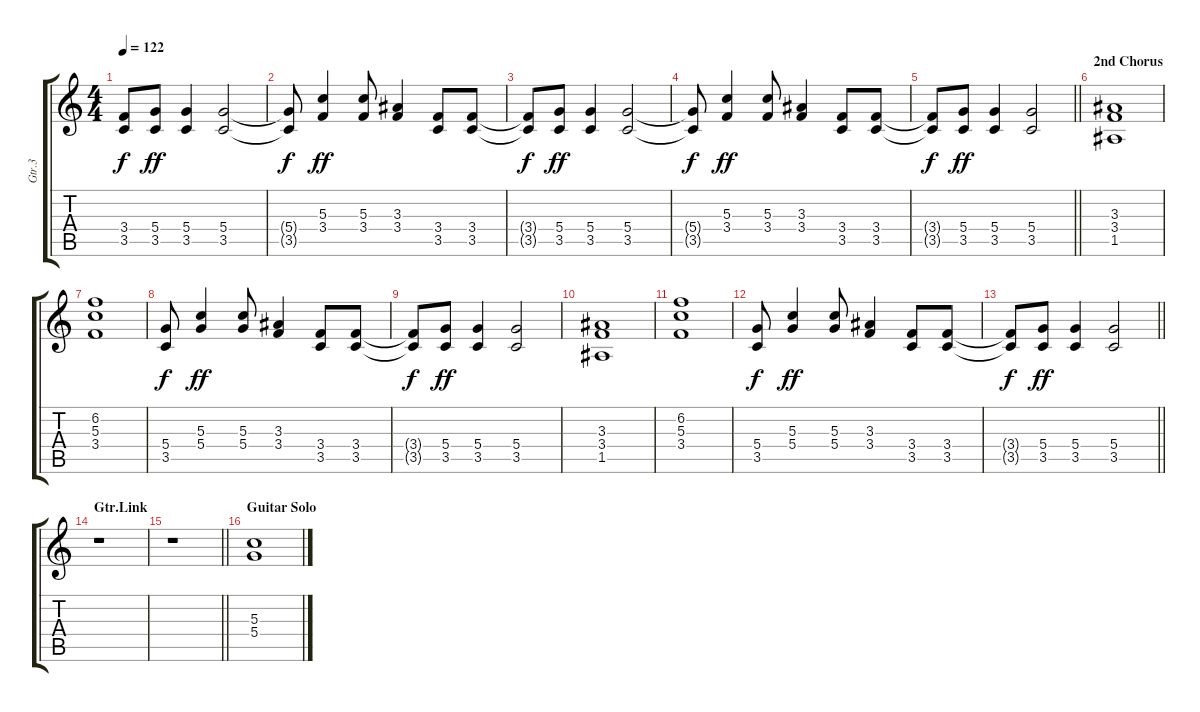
\track ("Gtr.3" "Gtr.3") {instrument distortionguitar}
\staff {score tabs}
\tuning (E4 B3 G3 D3 A2 E2) {hide}
\ts (4 4)
\tempo 122
\clef g2
\ks c
(3.4{t} 3.5{t}).8{dy f} (5.4 3.5).8{dy ff} (5.4 3.5).4 (5.4 3.5).2 |
(5.4{t} 3.5{t}).8{dy f} (5.3 3.4).4{dy ff} (5.3 3.4).8 (3.3 3.4).4 (3.4 3.5).8 (3.4 3.5).8 |
(3.4{t} 3.5{t}).8{dy f} (5.4 3.5).8{dy ff} (5.4 3.5).4 (5.4 3.5).2 |
(5.4{t} 3.5{t}).8{dy f} (5.3 3.4).4{dy ff} (5.3 3.4).8 (3.3 3.4).4 (3.4 3.5).8 (3.4 3.5).8 |
\barLineRight lightlight
(3.4{t} 3.5{t}).8{dy f} (5.4 3.5).8{dy ff} (5.4 3.5).4 (5.4 3.5).2 |
\section ("" "2nd Chorus")
(3.3 3.4 1.5).1 |
(6.2 5.3 3.4).1 |
(5.4 3.5).8{dy f} (5.3 5.4).4{dy ff} (5.3 5.4).8 (3.3 3.4).4 (3.4 3.5).8 (3.4 3.5).8 |
(3.4{t} 3.5{t}).8{dy f} (5.4 3.5).8{dy ff} (5.4 3.5).4 (5.4 3.5).2 |
(3.3 3.4 1.5).1 |
(6.2 5.3 3.4).1 |
(5.4 3.5).8{dy f} (5.3 5.4).4{dy ff} (5.3 5.4).8 (3.3 3.4).4 (3.4 3.5).8 (3.4 3.5).8 |
\barLineRight lightlight
(3.4{t} 3.5{t}).8{dy f} (5.4 3.5).8{dy ff} (5.4 3.5).4 (5.4 3.5).2 |
\section ("" "Gtr.Link")
r.1 |
\barLineRight lightlight
r.1 |
\section ("" "Guitar Solo")
(5.3 5.4).1
